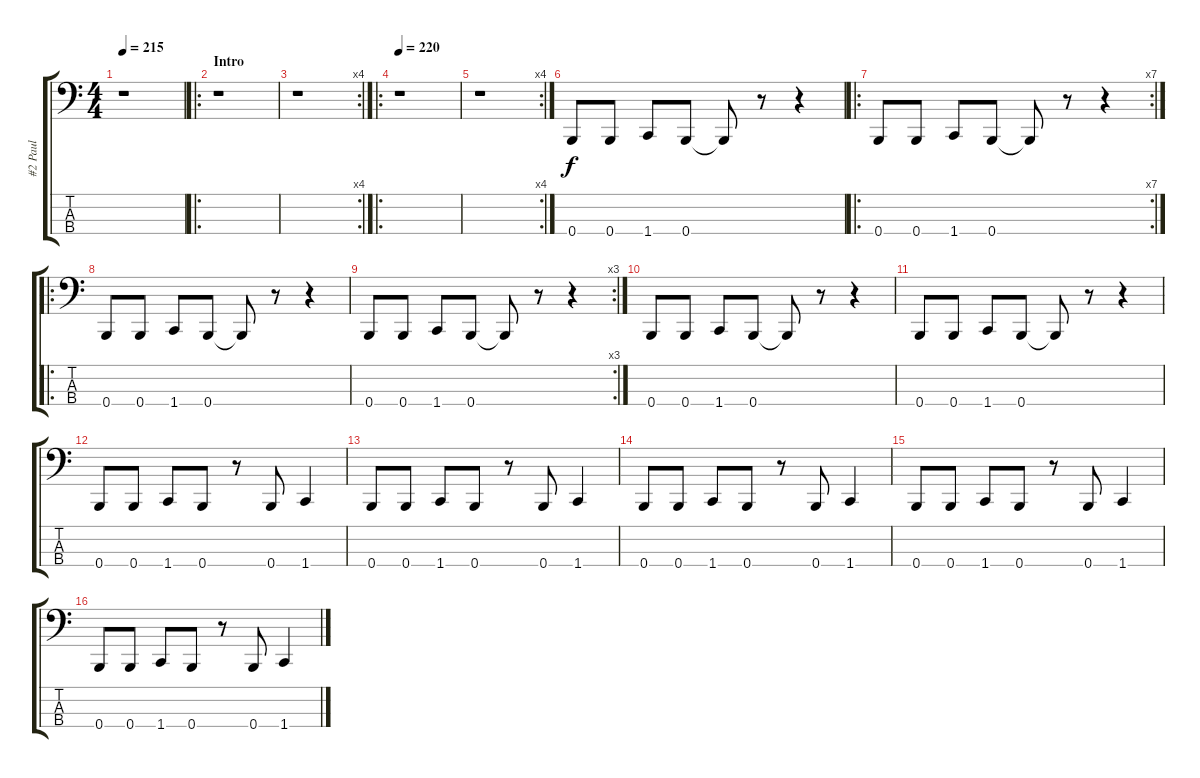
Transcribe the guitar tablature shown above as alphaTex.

\track ("#2 Paul" "#2 Paul") {instrument electricbassfinger}
\staff {score tabs}
\tuning (D2 A1 E1 B0) {hide}
\ts (4 4)
\tempo 215
\tempo 223
\tempo 215
\clef f4
\ks c
r.1{dy f instrument electricbassfinger} |
\ro
\section ("" "Intro")
r.1 |
\rc 4
r.1 |
\ro
\tempo 220
r.1 |
\rc 4
r.1 |
0.4.8 0.4.8 1.4.8 0.4.8 0.4{t}.8 r.8 r.4 |
\ro
\rc 7
0.4.8 0.4.8 1.4.8 0.4.8 0.4{t}.8 r.8 r.4 |
\ro
0.4.8 0.4.8 1.4.8 0.4.8 0.4{t}.8 r.8 r.4 |
\rc 3
0.4.8 0.4.8 1.4.8 0.4.8 0.4{t}.8 r.8 r.4 |
0.4.8 0.4.8 1.4.8 0.4.8 0.4{t}.8 r.8 r.4 |
0.4.8 0.4.8 1.4.8 0.4.8 0.4{t}.8 r.8 r.4 |
0.4.8 0.4.8 1.4.8 0.4.8 r.8 0.4.8 1.4.4 |
0.4.8 0.4.8 1.4.8 0.4.8 r.8 0.4.8 1.4.4 |
0.4.8 0.4.8 1.4.8 0.4.8 r.8 0.4.8 1.4.4 |
0.4.8 0.4.8 1.4.8 0.4.8 r.8 0.4.8 1.4.4 |
0.4.8 0.4.8 1.4.8 0.4.8 r.8 0.4.8 1.4.4
